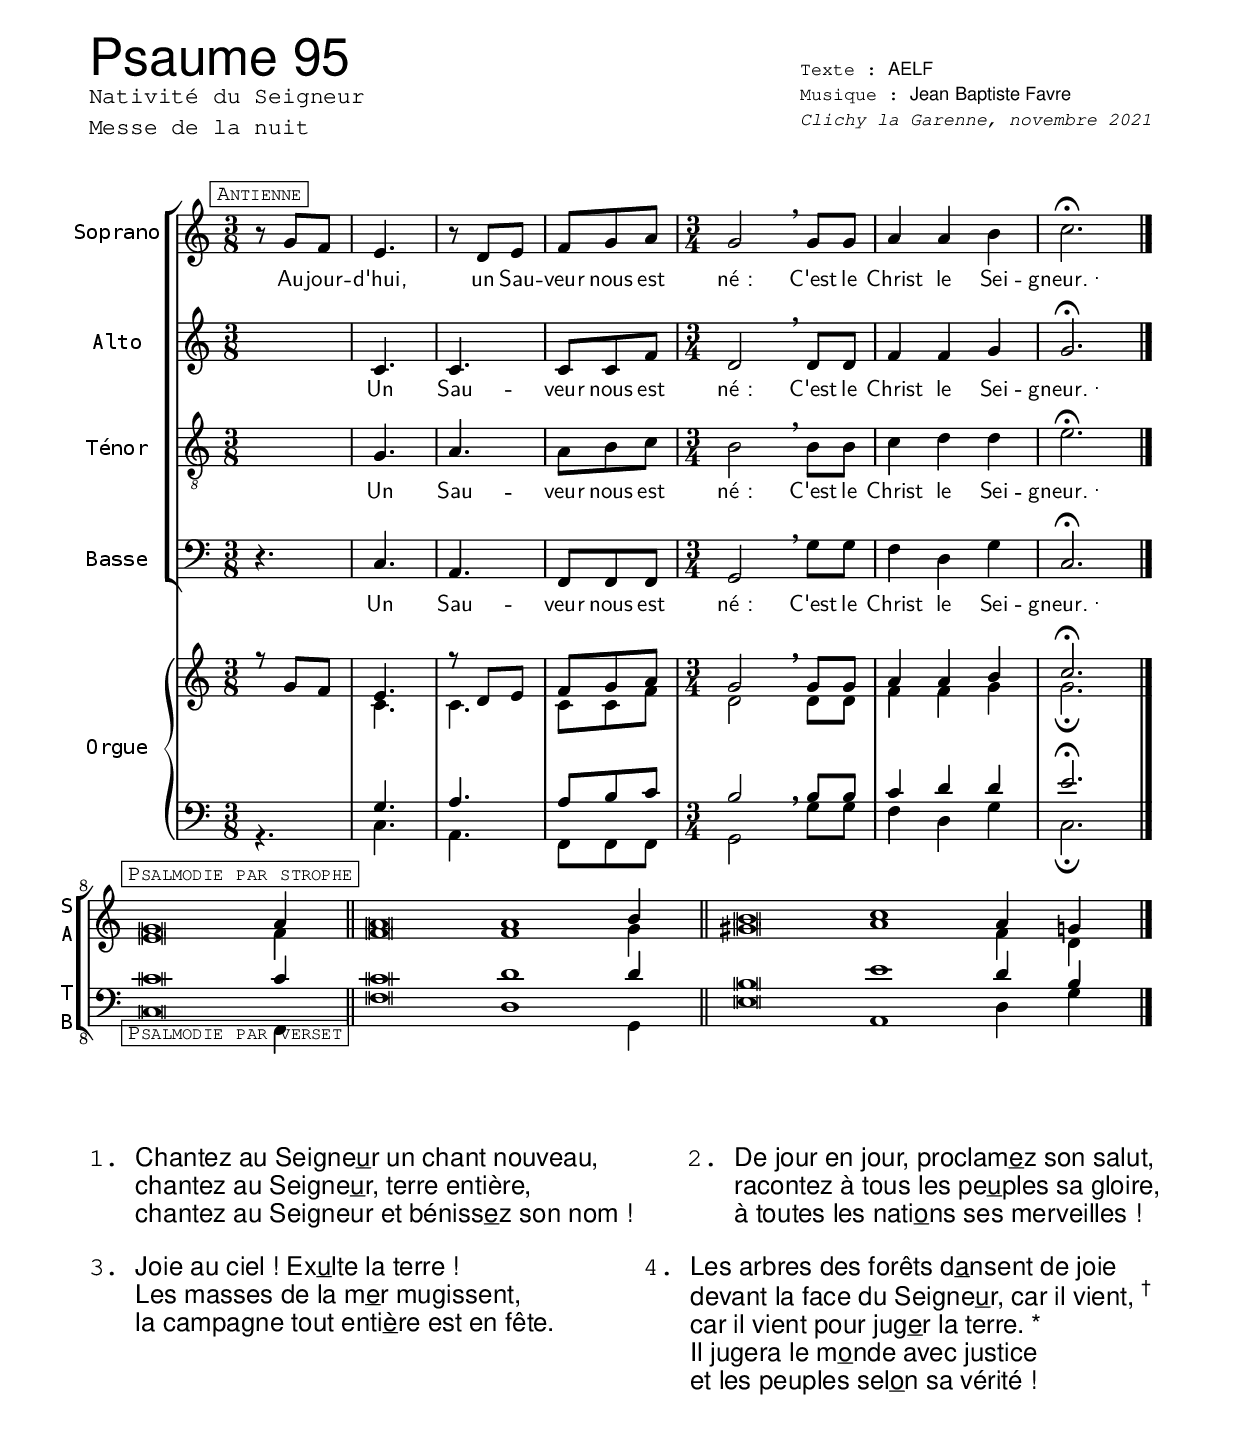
\version "2.18.2"
\language "english"
\include "../libs/commonFunctions.ily"

tempoVerseRallentando = {
  \set Score.tempoHideNote = ##t
  \tempo 4=60
}
tempoVerseAcelerando = {
  \set Score.tempoHideNote = ##t
  \tempo 2=120
}

scoreHeader = \header {
  title = "Psaume 95"
  subtitle = \markup { \column { "Nativité du Seigneur" "Messe de la nuit" }}
  composer = "Jean Baptiste Favre"
  poet = "AELF"
  date = "Clichy la Garenne, novembre 2021"
}

global = {
  \key c \major
  \time 3/8
}

%%%%%%%%%%%%%%%%%%%%%%%%%%%%%%
%%%%%%%%%% Antiphon %%%%%%%%%%
%%%%%%%%%%%%%%%%%%%%%%%%%%%%%%

antiphonRythm = {
  s4. s4.*3 \time 3/4 s2. s2. s2. \bar "|." \break
}
antiphonMusicSoprano = \relative c'' {
  \markCustom "Antienne"
  r8 g8 f e4. r8 d8 e f g a g2 \breathe g8 g a4 a b c2.
  }

antiphonMusicAlto = \relative c' {
  s4. c4. c c8 c f8 d2 \breathe d8 d f4 f g g2.
  }

antiphonMusicTenor =  \relative c' {
  s4. g4. a4. a8 b c b2 \breathe b8 b c4 d d e2.
  }

antiphonMusicBass =  \relative c {
  r4. c4. a f8 f f g2 \breathe g'8 g f4 d g c,2.
  }

antiphonLyrics = \lyricmode {
  Au -- jour -- d'hui, un Sau -- veur nous est né&nbsp;:
  C'est le Christ le Sei -- gneur.·
  }

antiphonLyricsSoprano = \antiphonLyrics
antiphonLyricsAlto = \lyricmode {
  Un Sau -- veur nous est né&nbsp;:
  C'est le Christ le Sei -- gneur.·
  }
antiphonLyricsTenor = \antiphonLyricsAlto
antiphonLyricsBass = \antiphonLyricsAlto

%%%%%%%%%%%%%%%%%%%%%%%%%%%%%%%%%%%%%%%%%%%%%%
%%%%%%%%%%          Verses          %%%%%%%%%%
%%%%%%%%%%%%%%%%%%%%%%%%%%%%%%%%%%%%%%%%%%%%%%
verseStropheRythm = {
  \accidentalStyle forget
  \once \override Score.RehearsalMark.break-align-symbols = #'(clef)
  \markCustom "Psalmodie par strophe" \cadenzaOn
  \tempoVerseAcelerando s\breve \tempoVerseRallentando s4 \bar "||"
  \tempoVerseAcelerando s\breve s1 \tempoVerseRallentando s4 \bar "||"
  \tempoVerseAcelerando s\breve s1 \tempoVerseRallentando s4 s4 \bar "|." \break
}
verseRythm = {
  \markCustom "Psalmodie par verset" \cadenzaOn
  \tempoVerseAcelerando s\breve s1 \tempoVerseRallentando s4 s4 \bar "||"
  \tempoVerseAcelerando s\breve s1 \tempoVerseRallentando s4 s4 \bar "|."
}
verseStropheMusicSoprano = \relative c'' {
  g\breve a4
  a\breve a1 b4
  b\breve c1 a4 g
  }
verseMusicSoprano = \relative c'' {
  }

verseStropheMusicAlto = \relative c' {
  e\breve f4
  f\breve f1 g4
  gs\breve a1 f4 d4
  }
verseMusicAlto = \relative c' {
  }

verseStropheMusicTenor = \relative c' {
  c\breve c4
  c\breve d1 d4
  b\breve e1 d4 b4
  }
verseMusicTenor = \relative c' {
  }

verseStropheMusicBass = \relative c {
  c\breve f,4
  f'\breve d1 g,4
  e'\breve a,1 d4 g
  }
verseMusicBass = \relative c {
  }

verseLyrics = \markuplist {
  \override #'(font-family . sans)
  \override #'(font-size . 2)
  \column {
    \fill-line {
      \left-column{
        \concat { \typewriter "1. " "Chantez au Seigne" \underline u "r un chant nouveau,"}
        \concat { \typewriter "   " "chantez au Seigne" \underline u "r, terre entière,"}
        \concat { \typewriter "   " "chantez au Seigneur et béniss" \underline e "z son nom !"}
      }
      \hspace #1
      \left-column{
        \concat { \typewriter "2. " "De jour en jour, proclam" \underline e "z son salut,"}
        \concat { \typewriter "   " "racontez à tous les pe" \underline u "ples sa gloire,"}
        \concat { \typewriter "   " "à toutes les nati" \underline o "ns ses merveilles !"}
      }
    }
    \vspace #1
    \fill-line {
      \left-column {
        \concat { \typewriter "3. " "Joie au ciel ! Ex" \underline u "lte la terre !"}
        \concat { \typewriter "   " "Les masses de la m" \underline e "r mugissent,"}
        \concat { \typewriter "   " "la campagne tout enti" \underline è "re est en fête."}
      }
      \hspace #1
      \left-column{
        \concat { \typewriter "4. " "Les arbres des forêts d" \underline a "nsent de joie"}
        \concat { \typewriter "   " "devant la face du Seigne" \underline u "r, car il vient,&nbsp;" \super "&dagger;"}
        \concat { \typewriter "   " "car il vient pour jug" \underline e "r la terre.&nbsp;*"}
        \concat { \typewriter "   " "Il jugera le m" \underline o "nde avec justice"}
        \concat { \typewriter "   " "et les peuples sel" \underline o "n sa vérité !"}
      }
    }
  }
}

%%%%%%%%%%%%%%%%%%%%%%%%%%%%%%%%%%%%%%%%%%%%%%%%%%%%%%%%%%%%%%%%%%%%%
%%%%%%%%%%%%%%%%%%%          Draw score          %%%%%%%%%%%%%%%%%%%%
%%%%%%%%%%%%%%%%%%%%%%%%%%%%%%%%%%%%%%%%%%%%%%%%%%%%%%%%%%%%%%%%%%%%%
% Load Piano settings & layout
partition = {
  <<
    % Antienne à 4 voix mixtes
    %\include "../libs/layouts/commonAntiphonFourVoices.ily"
    \new ChoirStaff = "Antophon4Voices" <<
      \new Staff = "AntiphonSopranoStaff" <<
        \once \override Staff.VerticalAxisGroup.remove-first = ##t
        \set Staff.instrumentName = "Soprano"
        \clef "treble"
        \new Dynamics \antiphonRythm
        \new Voice = "antiphonSoprano" { \global \antiphonMusicSoprano\fermata}
        \new Lyrics \lyricsto "antiphonSoprano" { \antiphonLyricsSoprano }
      >>
      \new Staff = "AntiphonAltoStaff" <<
        \once \override Staff.VerticalAxisGroup.remove-first = ##t
        \set Staff.instrumentName = "Alto"
        \clef "treble"
        \new Dynamics \antiphonRythm
        \new Voice = "antiphonAlto" { \global \antiphonMusicAlto\fermata }
        \new Lyrics \lyricsto "antiphonAlto" { \antiphonLyricsAlto }
      >>
      \new Staff = "AntiphonTenorStaff" <<
        \once \override Staff.VerticalAxisGroup.remove-first = ##t
        \set Staff.instrumentName = "Ténor"
        \clef "treble_8"
        \new Dynamics \antiphonRythm
        \new Voice = "antiphonTenor" { \global \antiphonMusicTenor\fermata }
        \new Lyrics \lyricsto "antiphonTenor" { \antiphonLyricsTenor }
      >>
      \new Staff  = "AntiphonBassStaff" <<
        \once \override Staff.VerticalAxisGroup.remove-first = ##t
        \set Staff.instrumentName = "Basse"
        \clef "bass"
        \new Dynamics \antiphonRythm
        \new Voice = "AntiphonBass" { \global \antiphonMusicBass\fermata }
        \new Lyrics \lyricsto "AntiphonBass" { \antiphonLyricsBass }
      >>
    >>
    %\include "../libs/layouts/commonPiano.ily"
    \new PianoStaff
    <<
      \set PianoStaff.instrumentName = #"Orgue"
      \new Staff <<
        \set Staff.printPartCombineTexts = ##f
        \once \override Staff.VerticalAxisGroup.remove-first = ##t
        \clef treble
        \new Voice = "soprani" {\global \voiceOne \antiphonMusicSoprano\fermata }
        \new Voice = "alti" {\global \voiceTwo \antiphonMusicAlto\fermata }
      >>
      \new Staff <<
        \set Staff.printPartCombineTexts = ##f
        \once \override Staff.VerticalAxisGroup.remove-first = ##t
        \clef bass
        \new Voice = "tenors" {\global \voiceThree \antiphonMusicTenor\fermata }
        \new Voice = "bass" {\global \voiceFour \antiphonMusicBass\fermata }
      >>
    >>
    % Psalmodie à 4 voix mixtes
    %\include "../libs/layouts/commonVerseFourVoices.ily"
    \new ChoirStaff = "versePsalmody"
    <<
      \new Staff = "verseSopranoAlto" <<
        \set Staff.shortInstrumentName = \markup { \right-column { "S" "A" } }
        \once \override Staff.VerticalAxisGroup.remove-first = ##t
        \global
        \clef treble
        \new Dynamics {\silence \antiphonMusicSoprano \verseStropheRythm \verseRythm}
        \new Voice = "verseSoprano" << \voiceOne {\silence \antiphonMusicSoprano \cadenzaOn \verseStropheMusicSoprano \verseMusicSoprano } >>
        \new Voice = "verseAlto" << \voiceTwo {\silence \antiphonMusicSoprano \cadenzaOn \verseStropheMusicAlto \verseMusicAlto } >>
      >>
      \new Staff = "verseTenorBass" <<
        \set Staff.shortInstrumentName = \markup { \right-column { "T" "B" } }
        \once \override Staff.VerticalAxisGroup.remove-first = ##t
        \global
        \clef bass
        \new Dynamics {\silence \antiphonMusicSoprano \verseStropheRythm \verseRythm}
        \new Voice = "verseTenor" << \voiceOne {\silence \antiphonMusicSoprano \cadenzaOn \verseStropheMusicTenor \verseMusicTenor } >>
        \new Voice = "verseBass" << \voiceTwo {\silence \antiphonMusicSoprano \cadenzaOn \verseStropheMusicBass \verseMusicBass } >>
      >>
    >>
  >>
}
%%%%%%%%%%%%% PARTITION VISUELLE %%%%%%%%%%%%%
% PDF output
\paper {
  top-margin = 1.5\cm
  bottom-margin = 1.5\cm
  left-margin = 1.5\cm
  right-margin = 1.5\cm
  markup-system-spacing = #'((basic-distance . 10)
     (minimum-distance . 10)
     (padding . 5)
     (stretchability . 5))
 system-system-spacing = #'((basic-distance . 5)
     (minimum-distance . 5)
     (padding . 1)
     (stretchability . 5))
  #(define fonts
    (set-global-fonts
     #:music "emmentaler"
     #:brace "emmentaler"
     #:roman "Latin Modern Roman"
     #:sans "Cantarell"
    ))
  #(include-special-characters)
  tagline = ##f
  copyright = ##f
  scoreTitleMarkup = \markup \columns {
    \fill-line {
      \column {
        \line {
          \left-column {
            \fontsize #8 \sans \fromproperty #'header:title
            \fontsize #1 \typewriter \fromproperty #'header:subtitle
          }
        }
      }
      \column {
        \line {
          \fontsize #-1
          \left-column {
            \line { \concat { \typewriter "Texte&nbsp;: " \sans \fromproperty #'header:poet \bold " " } }
            \line { \concat { \typewriter "Musique&nbsp;: " \sans \fromproperty #'header:composer \bold " " } }
            \typewriter \italic \fromproperty #'header:date
          }
        }
      }
    }
  }
}

#(set-global-staff-size 18)
\score {
  \partition
  \layout {
      ragged-last = ##f
      \context {
          \Staff
          \RemoveEmptyStaves
          \override NoteHead #'style = #'altdefault
          \override InstrumentName #'font-name = #"Monospace Regular"
      }
      \context {
          \PianoStaff
          \RemoveEmptyStaves
          \override NoteHead #'style = #'altdefault
          \override InstrumentName #'font-name = #"Monospace Regular"
      }
      \context {
          \ChoirStaff
          \RemoveEmptyStaves
          \override NoteHead #'style = #'altdefault
          \override InstrumentName #'font-name = #"Monospace Regular"
      }
      \override LyricText #'font-name = #"Latin Modern Sans"
      \override Score.RehearsalMark.font-family = #'typewriter
  }
  \scoreHeader
}
\verseLyrics

% Midi output
partitionStrophe = {
      \new PianoStaff = "antiphonMusic"
      <<
        \new Staff <<
          \global \clef treble
          \new Dynamics \antiphonRythm
          \new Voice = "antiphonMusicSoprano" \antiphonMusicSoprano
          \new Voice = "antiphonMusicAlto" \antiphonMusicAlto
        >>
        \new Staff <<
          \global \clef bass
          \new Dynamics \antiphonRythm
          \new Voice = "antiphonMusicTenor" \antiphonMusicTenor
          \new Voice = "antiphonMusicBass" \antiphonMusicBass
        >>
      >>
      \new ChoirStaff = "verseMusic"
      <<
        \new Staff = "verseMusicSA"
        <<
          \global
          \clef treble
          \new Dynamics {\verseStropheRythm}
          \new Voice = "verseMusicSoprano" \verseStropheMusicSoprano
          \new Voice = "verseMusicAlto" \verseStropheMusicAlto
        >>
        \new Staff = "verseMusicTB"
        <<
          \global
          \clef bass
          \new Dynamics {\verseStropheRythm}
          \new Voice = "verseMusicTenor" \verseStropheMusicTenor
          \new Voice = "verseMusicBass" \verseStropheMusicBass
        >>
      >>
    }
partitionVerset = {
      \new PianoStaff = "antiphonMusic"
      <<
        \new Staff <<
          \global \clef treble
          \new Dynamics \antiphonRythm
          \new Voice = "antiphonMusicSoprano" \antiphonMusicSoprano
          \new Voice = "antiphonMusicAlto" \antiphonMusicAlto
        >>
        \new Staff <<
          \global \clef bass
          \new Dynamics \antiphonRythm
          \new Voice = "antiphonMusicTenor" \antiphonMusicTenor
          \new Voice = "antiphonMusicBass" \antiphonMusicBass
        >>
      >>
      \new ChoirStaff = "verseMusic"
      <<
        \new Staff = "verseMusicSA"
        <<
          \global
          \clef treble
          \new Dynamics {\verseRythm}
          \new Voice = "verseMusicSoprano" \verseMusicSoprano
          \new Voice = "verseMusicAlto" \verseMusicAlto
        >>
        \new Staff = "verseMusicTB"
        <<
          \global
          \clef bass
          \new Dynamics {\verseRythm}
          \new Voice = "verseMusicTenor" \verseMusicTenor
          \new Voice = "verseMusicBass" \verseMusicBass
        >>
      >>
    }

\book {
\bookOutputSuffix "Verset"
\score {
  <<
    \keepWithTag #'audio \unfoldRepeats \partitionVerset
    \context Staff = "Soprano" {
      \set Score.midiMinimumVolume = #0.5
      \set Score.midiMaximumVolume = #0.7
      \set Staff.midiMinimumVolume = #0.8
      \set Staff.midiMaximumVolume = #1
    }
    \context Voice = "Soprano" {
      \set Score.midiMinimumVolume = #0.5
      \set Score.midiMaximumVolume = #0.7
      \set Staff.midiMinimumVolume = #0.8
      \set Staff.midiMaximumVolume = #1
    }
  >>
  \midi { \set midiMergeUnisons = ##t  \tempo 4. = 55}
}
}
\book {
\bookOutputSuffix "Strophe"
\score {
  <<
    \keepWithTag #'audio \unfoldRepeats \partitionStrophe
    \context Staff = "Soprano" {
      \set Score.midiMinimumVolume = #0.5
      \set Score.midiMaximumVolume = #0.7
      \set Staff.midiMinimumVolume = #0.8
      \set Staff.midiMaximumVolume = #1
    }
    \context Voice = "Soprano" {
      \set Score.midiMinimumVolume = #0.5
      \set Score.midiMaximumVolume = #0.7
      \set Staff.midiMinimumVolume = #0.8
      \set Staff.midiMaximumVolume = #1
    }
  >>
  \midi { \set midiMergeUnisons = ##t \tempo 4. = 55}
}
}